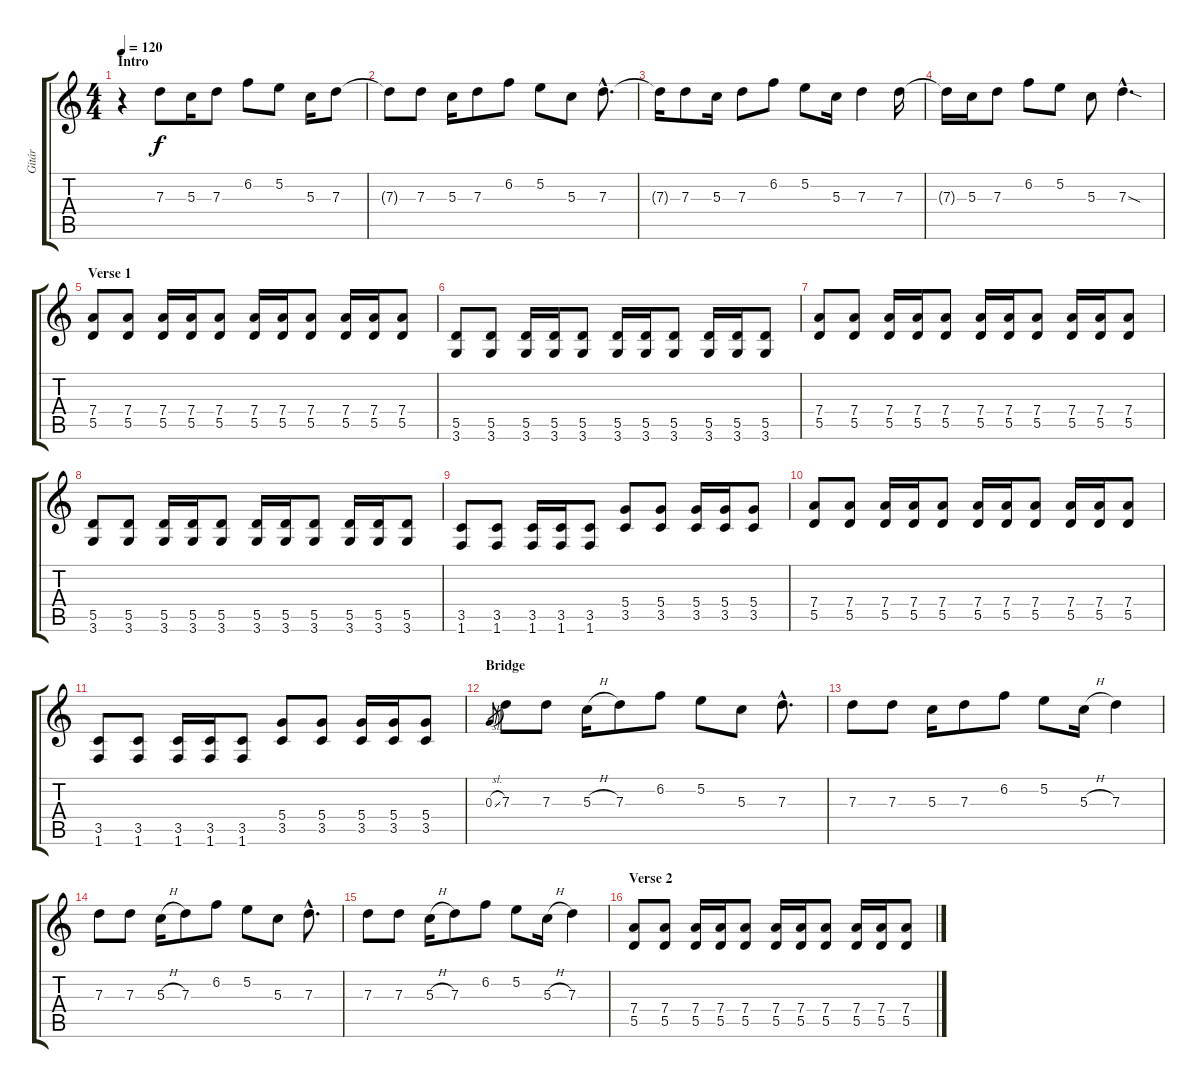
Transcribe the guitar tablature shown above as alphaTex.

\track ("Gitár" "Gitár") {instrument distortionguitar}
\staff {score tabs}
\tuning (E4 B3 G3 D3 A2 E2) {hide}
\ts (4 4)
\section ("" "Intro")
\tempo 120
\clef g2
\ks c
r.4{dy f instrument distortionguitar} 7.3.8 5.3.16 7.3.8 6.2.8 5.2.8 5.3.16 7.3.8 |
7.3{t}.8 7.3.8 5.3.16 7.3.8 6.2.8 5.2.8 5.3.8 7.3{hac}.8{d} |
7.3{t}.16 7.3.8 5.3.16 7.3.8 6.2.8 5.2.8 5.3.16 7.3.4 7.3.16 |
7.3{t}.16 5.3.16 7.3.8 6.2.8 5.2.8 5.3.8 7.3{sod hac}.4{d} |
\section ("" "Verse 1")
(7.4 5.5).8 (7.4 5.5).8 (7.4 5.5).16 (7.4 5.5).16 (7.4 5.5).8 (7.4 5.5).16 (7.4 5.5).16 (7.4 5.5).8 (7.4 5.5).16 (7.4 5.5).16 (7.4 5.5).8 |
(5.5 3.6).8 (5.5 3.6).8 (5.5 3.6).16 (5.5 3.6).16 (5.5 3.6).8 (5.5 3.6).16 (5.5 3.6).16 (5.5 3.6).8 (5.5 3.6).16 (5.5 3.6).16 (5.5 3.6).8 |
(7.4 5.5).8 (7.4 5.5).8 (7.4 5.5).16 (7.4 5.5).16 (7.4 5.5).8 (7.4 5.5).16 (7.4 5.5).16 (7.4 5.5).8 (7.4 5.5).16 (7.4 5.5).16 (7.4 5.5).8 |
(5.5 3.6).8 (5.5 3.6).8 (5.5 3.6).16 (5.5 3.6).16 (5.5 3.6).8 (5.5 3.6).16 (5.5 3.6).16 (5.5 3.6).8 (5.5 3.6).16 (5.5 3.6).16 (5.5 3.6).8 |
(3.5 1.6).8 (3.5 1.6).8 (3.5 1.6).16 (3.5 1.6).16 (3.5 1.6).8 (5.4 3.5).8 (5.4 3.5).8 (5.4 3.5).16 (5.4 3.5).16 (5.4 3.5).8 |
(7.4 5.5).8 (7.4 5.5).8 (7.4 5.5).16 (7.4 5.5).16 (7.4 5.5).8 (7.4 5.5).16 (7.4 5.5).16 (7.4 5.5).8 (7.4 5.5).16 (7.4 5.5).16 (7.4 5.5).8 |
(3.5 1.6).8 (3.5 1.6).8 (3.5 1.6).16 (3.5 1.6).16 (3.5 1.6).8 (5.4 3.5).8 (5.4 3.5).8 (5.4 3.5).16 (5.4 3.5).16 (5.4 3.5).8 |
\section ("" "Bridge")
0.3{sl}.8{gr} 7.3.8 7.3.8 5.3{h}.16 7.3.8 6.2.8 5.2.8 5.3.8 7.3{hac}.8{d} |
7.3.8 7.3.8 5.3.16 7.3.8 6.2.8 5.2.8 5.3{h}.16 7.3.4 |
7.3.8 7.3.8 5.3{h}.16 7.3.8 6.2.8 5.2.8 5.3.8 7.3{hac}.8{d} |
7.3.8 7.3.8 5.3{h}.16 7.3.8 6.2.8 5.2.8 5.3{h}.16 7.3.4 |
\section ("" "Verse 2")
(7.4 5.5).8 (7.4 5.5).8 (7.4 5.5).16 (7.4 5.5).16 (7.4 5.5).8 (7.4 5.5).16 (7.4 5.5).16 (7.4 5.5).8 (7.4 5.5).16 (7.4 5.5).16 (7.4 5.5).8
